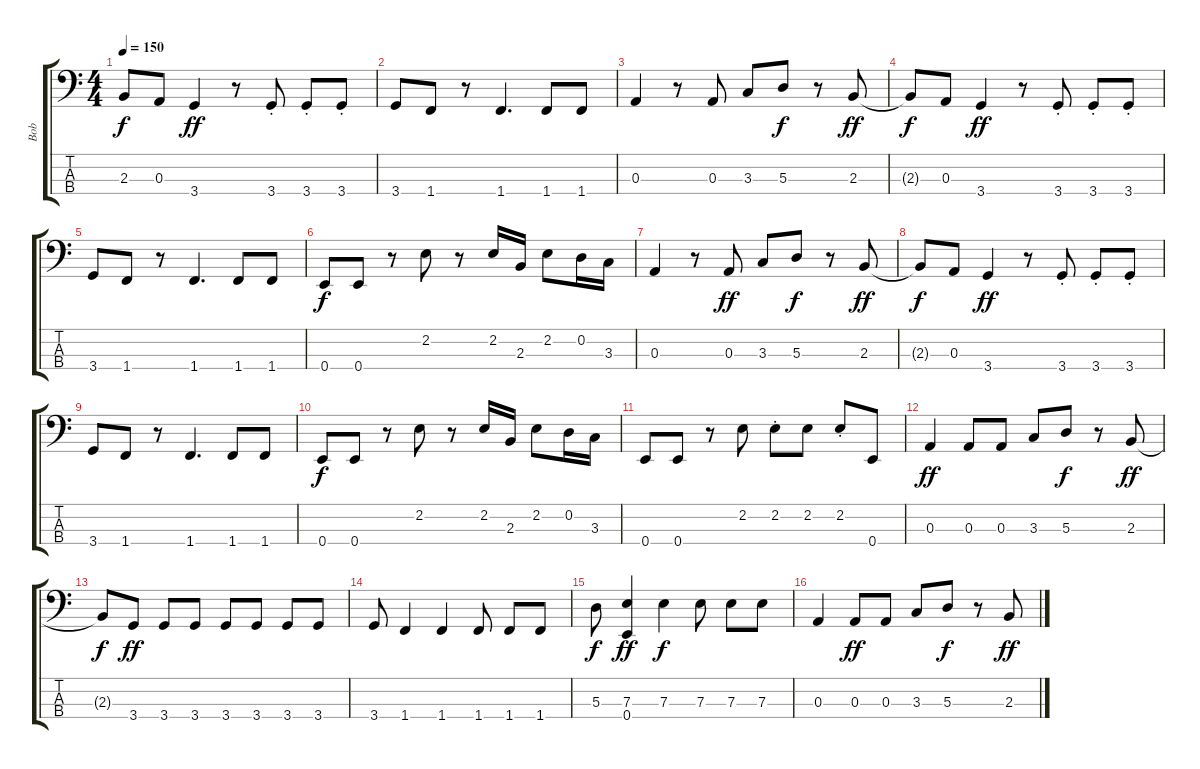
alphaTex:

\track ("Bob" "Bob") {instrument electricbasspick}
\staff {score tabs}
\tuning (G2 D2 A1 E1) {hide}
\ts (4 4)
\tempo 150
\clef f4
\ks c
2.3{t}.8{dy f} 0.3.8 3.4.4{dy ff} r.8 3.4{st}.8 3.4{st}.8 3.4{st}.8 |
3.4.8 1.4.8 r.8 1.4.4{d} 1.4.8 1.4.8 |
0.3.4 r.8 0.3.8 3.3.8 5.3.8{dy f} r.8 2.3.8{dy ff} |
2.3{t}.8{dy f} 0.3.8 3.4.4{dy ff} r.8 3.4{st}.8 3.4{st}.8 3.4{st}.8 |
3.4.8 1.4.8 r.8 1.4.4{d} 1.4.8 1.4.8 |
0.4.8{dy f} 0.4.8 r.8 2.2.8 r.8 2.2.16 2.3.16 2.2.8 0.2.16 3.3.16 |
0.3.4 r.8 0.3.8{dy ff} 3.3.8 5.3.8{dy f} r.8 2.3.8{dy ff} |
2.3{t}.8{dy f} 0.3.8 3.4.4{dy ff} r.8 3.4{st}.8 3.4{st}.8 3.4{st}.8 |
3.4.8 1.4.8 r.8 1.4.4{d} 1.4.8 1.4.8 |
0.4.8{dy f} 0.4.8 r.8 2.2.8 r.8 2.2.16 2.3.16 2.2.8 0.2.16 3.3.16 |
0.4.8 0.4.8 r.8 2.2.8 2.2{st}.8 2.2.8 2.2{st}.8 0.4.8 |
0.3.4{dy ff} 0.3.8 0.3.8 3.3.8 5.3.8{dy f} r.8 2.3.8{dy ff} |
2.3{t}.8{dy f} 3.4.8{dy ff} 3.4.8 3.4.8 3.4.8 3.4.8 3.4.8 3.4.8 |
3.4.8 1.4.4 1.4.4 1.4.8 1.4.8 1.4.8 |
5.3.8{dy f} (7.3 0.4).4{dy ff} 7.3.4{dy f} 7.3.8 7.3.8 7.3.8 |
0.3.4 0.3.8{dy ff} 0.3.8 3.3.8 5.3.8{dy f} r.8 2.3.8{dy ff}
